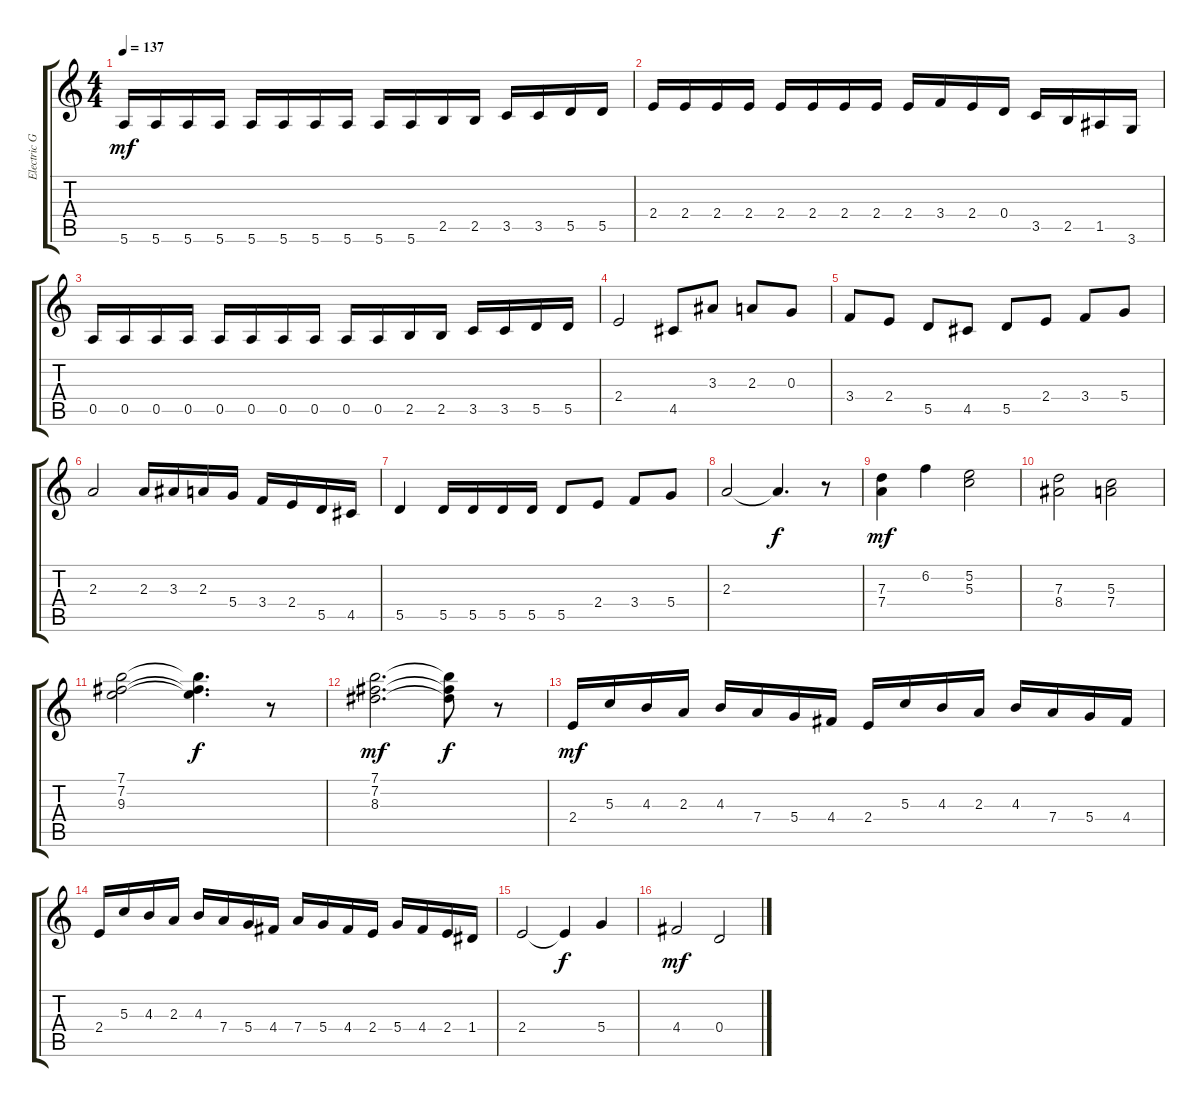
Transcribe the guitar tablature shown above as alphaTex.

\track ("Electric Guitar 2" "Electric G") {instrument distortionguitar}
\staff {score tabs}
\tuning (E4 B3 G3 D3 A2 E2) {hide}
\ts (4 4)
\tempo 137
\clef g2
\ks c
5.6.16{dy mf} 5.6.16 5.6.16 5.6.16 5.6.16 5.6.16 5.6.16 5.6.16 5.6.16 5.6.16 2.5.16 2.5.16 3.5.16 3.5.16 5.5.16 5.5.16 |
2.4.16 2.4.16 2.4.16 2.4.16 2.4.16 2.4.16 2.4.16 2.4.16 2.4.16 3.4.16 2.4.16 0.4.16 3.5.16 2.5.16 1.5.16 3.6.16 |
0.5.16 0.5.16 0.5.16 0.5.16 0.5.16 0.5.16 0.5.16 0.5.16 0.5.16 0.5.16 2.5.16 2.5.16 3.5.16 3.5.16 5.5.16 5.5.16 |
2.4.2 4.5.8 3.3.8 2.3.8 0.3.8 |
3.4.8 2.4.8 5.5.8 4.5.8 5.5.8 2.4.8 3.4.8 5.4.8 |
2.3.2 2.3.16 3.3.16 2.3.16 5.4.16 3.4.16 2.4.16 5.5.16 4.5.16 |
5.5.4 5.5.16 5.5.16 5.5.16 5.5.16 5.5.8 2.4.8 3.4.8 5.4.8 |
2.3.2 2.3{t}.4{d dy f} r.8 |
(7.3 7.4).4{dy mf} 6.2.4 (5.2 5.3).2 |
(7.3 8.4).2 (5.3 7.4).2 |
(7.1 7.2 9.3).2 (7.1{t} 7.2{t} 9.3{t}).4{d dy f} r.8 |
(7.1 7.2 8.3).2{d dy mf} (7.1{t} 7.2{t} 8.3{t}).8{dy f} r.8 |
2.4.16{dy mf} 5.3.16 4.3.16 2.3.16 4.3.16 7.4.16 5.4.16 4.4.16 2.4.16 5.3.16 4.3.16 2.3.16 4.3.16 7.4.16 5.4.16 4.4.16 |
2.4.16 5.3.16 4.3.16 2.3.16 4.3.16 7.4.16 5.4.16 4.4.16 7.4.16 5.4.16 4.4.16 2.4.16 5.4.16 4.4.16 2.4.16 1.4.16 |
2.4.2 2.4{t}.4{dy f} 5.4.4 |
4.4.2{dy mf} 0.4.2
